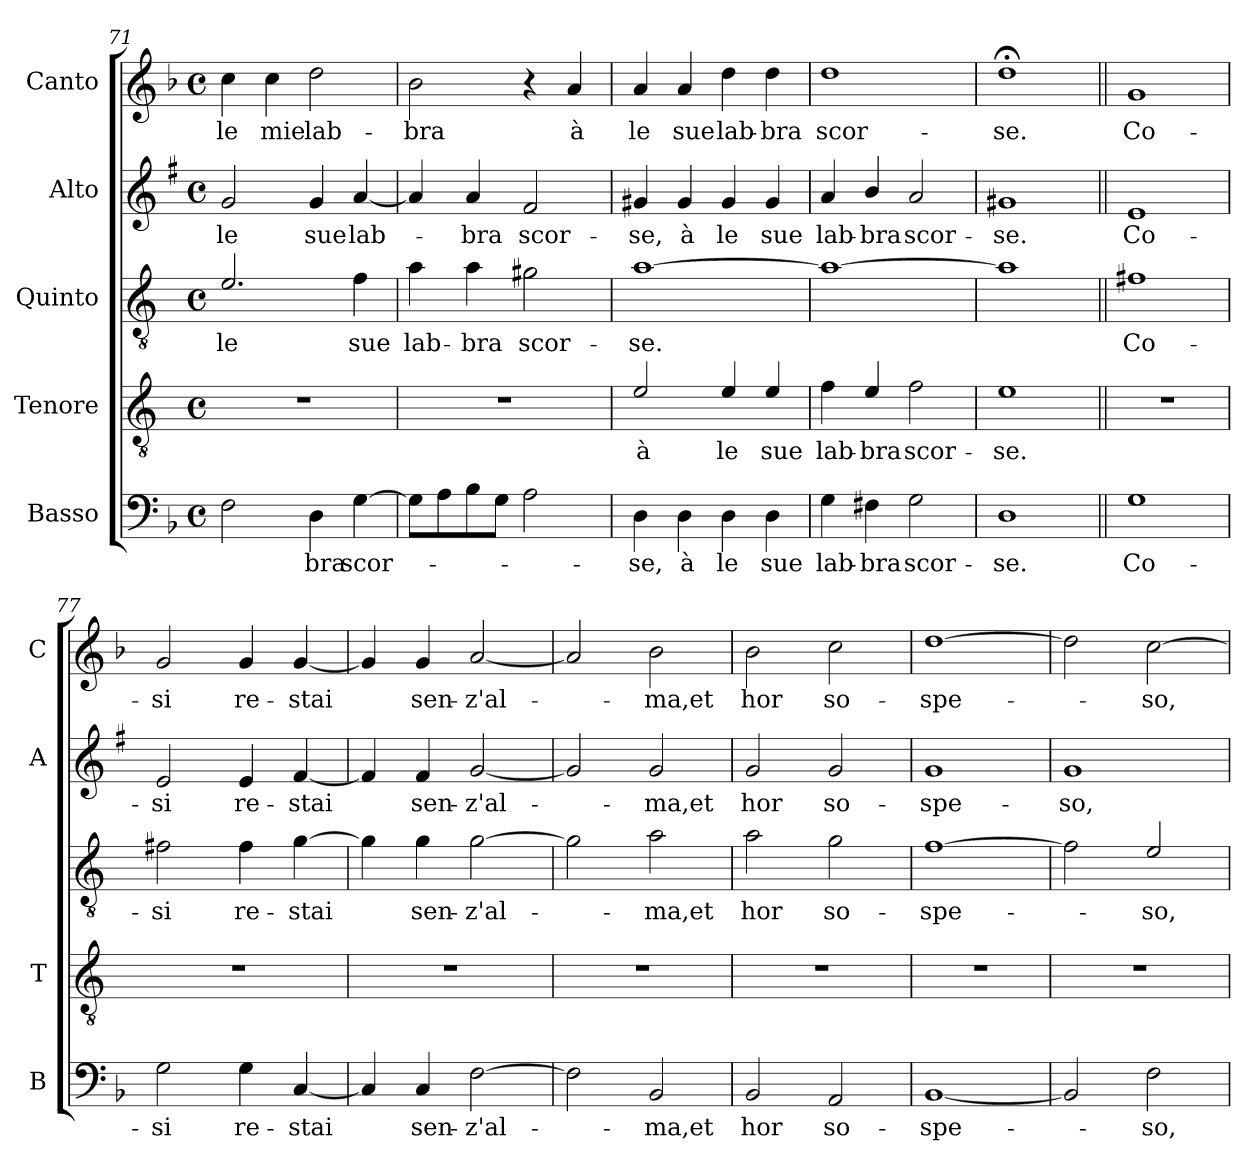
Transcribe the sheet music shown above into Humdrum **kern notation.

**kern	**text	**kern	**text	**kern	**text	**kern	**text	**kern	**text
*part5	*part5	*part4	*part4	*part3	*part3	*part2	*part2	*part1	*part1
*staff5	*staff5	*staff4	*staff4	*staff3	*staff3	*staff2	*staff2	*staff1	*staff1
*I"Basso	*	*I"Tenore	*	*I"Quinto	*	*I"Alto	*	*I"Canto	*
*I'B	*	*I'T	*	*	*	*I'A	*	*I'C	*
*clefF4	*	*clefGv2	*	*clefGv2	*	*clefG2	*	*clefG2	*
*	*	*ITrd4c7	*	*ITrd4c7	*	*ITrd1c2	*	*	*
*k[b-]	*	*k[b-]	*	*k[b-]	*	*k[b-]	*	*k[b-]	*
*F:	*	*F:	*	*F:	*	*F:	*	*F:	*
*M4/4	*	*M4/4	*	*M4/4	*	*M4/4	*	*M4/4	*
*met(c)	*	*met(c)	*	*met(c)	*	*met(c)	*	*met(c)	*
=71	=71	=71	=71	=71	=71	=71	=71	=71	=71
!	!	!	!	!	!LO:LY:b	!	!LO:LY:b	!	!LO:LY:b
2F\	.	1r	.	2.A/	le	2f/	le	4cc\	le
!	!	!	!	!	!	!	!	!	!LO:LY:b
.	.	.	.	.	.	.	.	4cc\	mie
!	!LO:LY:b	!	!	!	!	!	!LO:LY:b	!	!LO:LY:b
4D\	-bra	.	.	.	.	4f/	sue	2dd\	lab-
!	!LO:LY:b	!	!	!	!LO:LY:b	!	!LO:LY:b	!	!
[4G\	scor-	.	.	4B-\	sue	[4g/	lab-	.	.
=72	=72	=72	=72	=72	=72	=72	=72	=72	=72
!	!	!	!	!	!LO:LY:b	!	!	!	!LO:LY:b
8G\L]	.	1r	.	4d\	lab-	4g/]	.	2b-\	-bra
8A\	.	.	.	.	.	.	.	.	.
!	!	!	!	!	!LO:LY:b	!	!LO:LY:b	!	!
8B-\	.	.	.	4d\	-bra	4g/	-bra	.	.
8G\J	.	.	.	.	.	.	.	.	.
!	!	!	!	!	!LO:LY:b	!	!LO:LY:b	!	!
2A\	.	.	.	2c#X\	scor-	2e/	scor-	4r	.
!	!	!	!	!	!	!	!	!	!LO:LY:b
.	.	.	.	.	.	.	.	4a/	à
=73	=73	=73	=73	=73	=73	=73	=73	=73	=73
!	!LO:LY:b	!	!LO:LY:b	!	!LO:LY:b	!	!LO:LY:b	!	!LO:LY:b
4D\	-se,	2A/	à	[1d	-se.	4f#X/	-se,	4a/	le
!	!LO:LY:b	!	!	!	!	!	!LO:LY:b	!	!LO:LY:b
4D\	à	.	.	.	.	4f#/	à	4a/	sue
!	!LO:LY:b	!	!LO:LY:b	!	!	!	!LO:LY:b	!	!LO:LY:b
4D\	le	4A/	le	.	.	4f#/	le	4dd\	lab-
!	!LO:LY:b	!	!LO:LY:b	!	!	!	!LO:LY:b	!	!LO:LY:b
4D\	sue	4A/	sue	.	.	4f#/	sue	4dd\	-bra
=74	=74	=74	=74	=74	=74	=74	=74	=74	=74
!	!LO:LY:b	!	!LO:LY:b	!	!	!	!LO:LY:b	!	!LO:LY:b
4G\	lab-	4B-\	lab-	1d_	.	4g/	lab-	1dd	scor-
!	!LO:LY:b	!	!LO:LY:b	!	!	!	!LO:LY:b	!	!
4F#X\	-bra	4A/	-bra	.	.	4a/	-bra	.	.
!	!LO:LY:b	!	!LO:LY:b	!	!	!	!LO:LY:b	!	!
2G\	scor-	2B-\	scor-	.	.	2g/	scor-	.	.
!!LO:PB:g=z
=75	=75	=75	=75	=75	=75	=75	=75	=75	=75
!	!LO:LY:b	!	!LO:LY:b	!	!	!	!LO:LY:b	!	!LO:LY:b
1D	-se.	1A	-se.	1d]	.	1f#X	-se.	1dd;<	-se.
=76||	=76||	=76||	=76||	=76||	=76||	=76||	=76||	=76||	=76||
!	!LO:LY:b	!	!	!	!LO:LY:b	!	!LO:LY:b	!	!LO:LY:b
1G	Co-	1r	.	1Bn	Co-	1d	Co-	1g	Co-
=77	=77	=77	=77	=77	=77	=77	=77	=77	=77
!	!LO:LY:b	!	!	!	!LO:LY:b	!	!LO:LY:b	!	!LO:LY:b
2G\	-si	1r	.	2Bn\	-si	2d/	-si	2g/	-si
!	!LO:LY:b	!	!	!	!LO:LY:b	!	!LO:LY:b	!	!LO:LY:b
4G\	re-	.	.	4B\	re-	4d/	re-	4g/	re-
!	!LO:LY:b	!	!	!	!LO:LY:b	!	!LO:LY:b	!	!LO:LY:b
[4C/	-stai	.	.	[4c\	-stai	[4e/	-stai	[4g/	-stai
=78	=78	=78	=78	=78	=78	=78	=78	=78	=78
4C/]	.	1r	.	4c\]	.	4e/]	.	4g/]	.
!	!LO:LY:b	!	!	!	!LO:LY:b	!	!LO:LY:b	!	!LO:LY:b
4C/	sen-	.	.	4c\	sen-	4e/	sen-	4g/	sen-
!	!LO:LY:b	!	!	!	!LO:LY:b	!	!LO:LY:b	!	!LO:LY:b
[2F\	-z'al-	.	.	[2c\	-z'al-	[2f/	-z'al-	[2a/	-z'al-
=79	=79	=79	=79	=79	=79	=79	=79	=79	=79
2F\]	.	1r	.	2c\]	.	2f/]	.	2a/]	.
!	!LO:LY:b	!	!	!	!LO:LY:b	!	!LO:LY:b	!	!LO:LY:b
2BB-/	-ma,et	.	.	2d\	-ma,et	2f/	-ma,et	2b-\	-ma,et
=80	=80	=80	=80	=80	=80	=80	=80	=80	=80
!	!LO:LY:b	!	!	!	!LO:LY:b	!	!LO:LY:b	!	!LO:LY:b
2BB-/	hor	1r	.	2d\	hor	2f/	hor	2b-\	hor
!	!LO:LY:b	!	!	!	!LO:LY:b	!	!LO:LY:b	!	!LO:LY:b
2AA/	so-	.	.	2c\	so-	2f/	so-	2cc\	so-
=81	=81	=81	=81	=81	=81	=81	=81	=81	=81
!	!LO:LY:b	!	!	!	!LO:LY:b	!	!LO:LY:b	!	!LO:LY:b
[1BB-	-spe-	1r	.	[1B-	-spe-	1f	-spe-	[1dd	-spe-
=82	=82	=82	=82	=82	=82	=82	=82	=82	=82
!	!	!	!	!	!	!	!LO:LY:b	!	!
2BB-/]	.	1r	.	2B-\]	.	1f	-so,	2dd\]	.
!	!LO:LY:b	!	!	!	!LO:LY:b	!	!	!	!LO:LY:b
2F\	-so,	.	.	2A/	-so,	.	.	[2cc\	-so,
=	=	=	=	=	=	=	=	=	=
*-	*-	*-	*-	*-	*-	*-	*-	*-	*-
